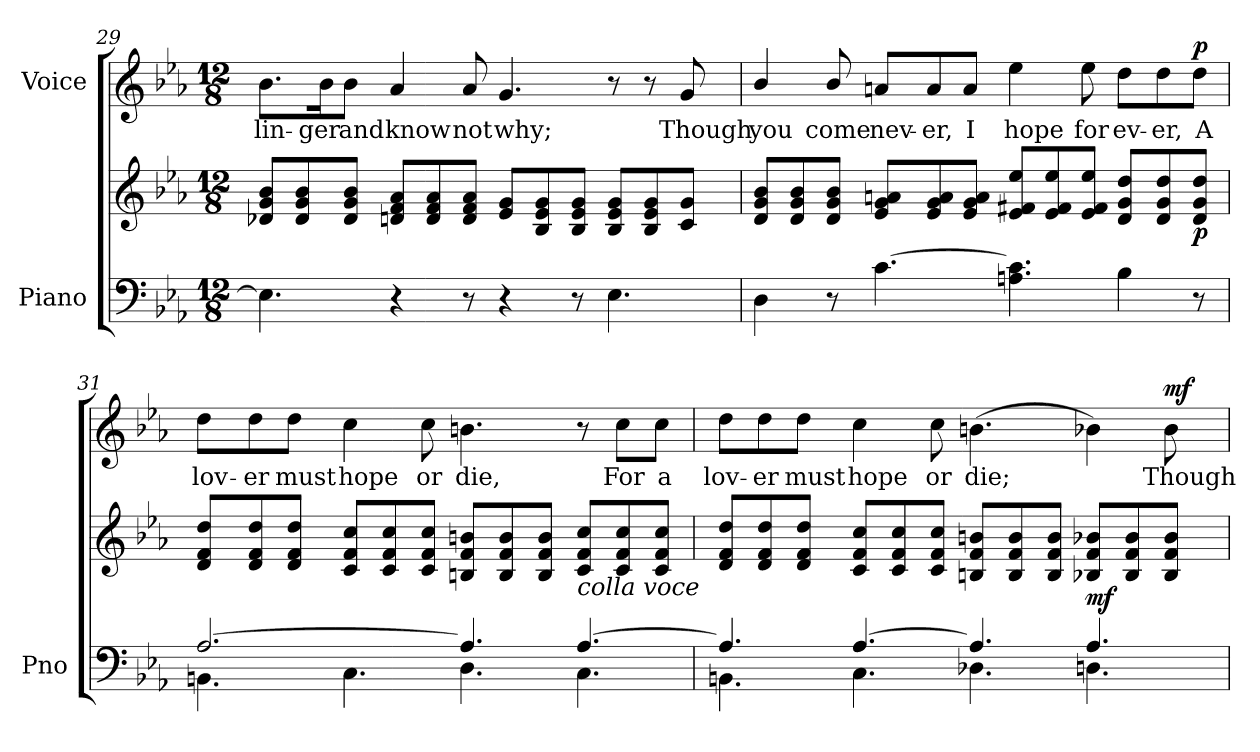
**kern	**kern	**dynam	**kern	**text	**dynam
*part2	*part2	*part2	*part1	*part1	*part1
*staff3	*staff2	*staff2/3	*staff1	*staff1	*staff1
*I"Piano	*	*	*I"Voice	*	*
*I'Pno	*	*	*	*	*
!!LO:LB:g=z
*clefF4	*clefG2	*	*clefG2	*	*
*k[b-e-a-]	*k[b-e-a-]	*	*k[b-e-a-]	*	*
*M12/8	*M12/8	*	*M12/8	*	*
=29	=29	=29	=29	=29	=29
!	!	!	!	!LO:LY:b	!
4.E-\]	8d-X/ 8g/ 8b-/L	.	8.b-\L	lin-	.
.	8d-/ 8g/ 8b-/	.	.	.	.
!	!	!	!	!LO:LY:b	!
.	.	.	16b-\K	-ger	.
!	!	!	!	!LO:LY:b	!
.	8d-/ 8g/ 8b-/J	.	8b-\J	and	.
!	!	!	!	!LO:LY:b	!
4r	8dn/ 8f/ 8a-/L	.	4a-/	know	.
.	8d/ 8f/ 8a-/	.	.	.	.
!	!	!	!	!LO:LY:b	!
8r	8d/ 8f/ 8a-/J	.	8a-/	not	.
!	!	!	!	!LO:LY:b	!
4r	8e-/ 8g/L	.	4.g/	why;	.
.	8B-/ 8e-/ 8g/	.	.	.	.
8r	8B-/ 8e-/ 8g/J	.	.	.	.
4.E-\	8B-/ 8e-/ 8g/L	.	8r	.	.
.	8B-/ 8e-/ 8g/	.	8r	.	.
!	!	!	!	!LO:LY:b	!
.	8c/ 8g/J	.	8g/	Though	.
!!LO:LB:g=z
=30	=30	=30	=30	=30	=30
!	!	!	!	!LO:LY:b	!
4D\	8d/ 8g/ 8b-/L	.	4b-/	you	.
.	8d/ 8g/ 8b-/	.	.	.	.
!	!	!	!	!LO:LY:b	!
8r	8d/ 8g/ 8b-/J	.	8b-/	come	.
!	!	!	!	!LO:LY:b	!
[4.c\	8e-/ 8g/ 8an/L	.	8an/L	nev-	.
!	!	!	!	!LO:LY:b	!
.	8e-/ 8g/ 8a/	.	8a/	-er,	.
!	!	!	!	!LO:LY:b	!
.	8e-/ 8g/ 8a/J	.	8a/J	I	.
!	!	!	!	!LO:LY:b	!
4.An\ 4.c\]	8e-/ 8f#X/ 8ee-/L	.	4ee-\	hope	.
.	8e-/ 8f#/ 8ee-/	.	.	.	.
!	!	!	!	!LO:LY:b	!
.	8e-/ 8f#/ 8ee-/J	.	8ee-\	for	.
!	!	!	!	!LO:LY:b	!
4B-\	8d/ 8g/ 8dd/L	.	8dd\L	ev-	.
!	!	!	!	!LO:LY:b	!
.	8d/ 8g/ 8dd/	.	8dd\	-er,	.
!	!	!LO:DY:b	!	!LO:LY:b	!LO:DY:a
8r	8d/ 8g/ 8dd/J	p	8dd\J	A	p
!!LO:LB:g=z
=31	=31	=31	=31	=31	=31
*^	*	*	*	*	*
!	!	!	!	!	!LO:LY:b	!
[2.A-/	4.BBn\	8d/ 8f/ 8dd/L	.	8dd\L	lov-	.
!	!	!	!	!	!LO:LY:b	!
.	.	8d/ 8f/ 8dd/	.	8dd\	-er	.
!	!	!	!	!	!LO:LY:b	!
.	.	8d/ 8f/ 8dd/J	.	8dd\J	must	.
!	!	!	!	!	!LO:LY:b	!
.	4.C\	8c/ 8f/ 8cc/L	.	4cc\	hope	.
.	.	8c/ 8f/ 8cc/	.	.	.	.
!	!	!	!	!	!LO:LY:b	!
.	.	8c/ 8f/ 8cc/J	.	8cc\	or	.
!	!	!	!	!	!LO:LY:b	!
4.A-/]	4.D\	8Bn/ 8f/ 8bn/L	.	4.bn\	die,	.
.	.	8B/ 8f/ 8b/	.	.	.	.
.	.	8B/ 8f/ 8b/J	.	.	.	.
!	!	!LO:TX:b:i:t=colla voce	!	!	!	!
[4.A-/	4.C\	8c/ 8f/ 8cc/L	.	8r	.	.
!	!	!	!	!	!LO:LY:b	!LO:DY:a
!	!	!	!	!	!	!LO:DY:n=1:a
.	.	8c/ 8f/ 8cc/	.	8cc\L	For	pp other-dynamics
!	!	!	!	!	!LO:LY:b	!
.	.	8c/ 8f/ 8cc/J	.	8cc\J	a	.
!!LO:PB:g=z
=32	=32	=32	=32	=32	=32	=32
!	!	!	!	!	!LO:LY:b	!
4.A-/]	4.BBn\	8d/ 8f/ 8dd/L	.	8dd\L	lov-	.
!	!	!	!	!	!LO:LY:b	!
.	.	8d/ 8f/ 8dd/	.	8dd\	-er	.
!	!	!	!	!	!LO:LY:b	!
.	.	8d/ 8f/ 8dd/J	.	8dd\J	must	.
!	!	!	!	!	!LO:LY:b	!
[4.A-/	4.C\	8c/ 8f/ 8cc/L	.	4cc\	hope	.
.	.	8c/ 8f/ 8cc/	.	.	.	.
!	!	!	!	!	!LO:LY:b	!
.	.	8c/ 8f/ 8cc/J	.	8cc\	or	.
!	!	!	!	!	!LO:LY:b	!
4.A-/]	4.D-X\	8Bn/ 8f/ 8bn/L	.	(4.bn\	die;	.
.	.	8B/ 8f/ 8b/	.	.	.	.
.	.	8B/ 8f/ 8b/J	.	.	.	.
!	!	!	!LO:DY:b	!	!	!
4.A-/	4.Dn\	8B-X/ 8f/ 8b-X/L	mf	4b-X\)	.	.
.	.	8B-/ 8f/ 8b-/	.	.	.	.
!	!	!	!	!	!LO:LY:b	!LO:DY:a
.	.	8B-/ 8f/ 8b-/J	.	8b-\	Though	mf
*v	*v	*	*	*	*	*
=	=	=	=	=	=
*-	*-	*-	*-	*-	*-
